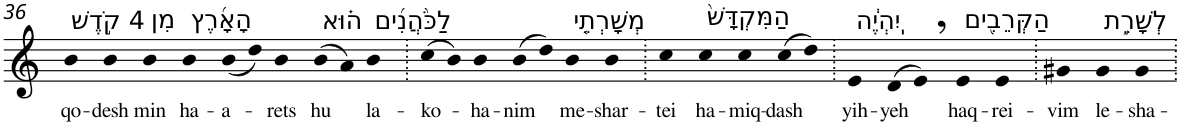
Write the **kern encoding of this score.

**kern	**text
*part1	*part1
*staff1	*staff1
*I"Piano	*
*I'Pno	*
!!LO:PB:g=z
*clefG2	*
*k[]	*
=36	=36
!LO:TX:a:t=4 קֹ֣דֶשׁ	!
!	!LO:LY:b
4b	qo-
!	!LO:LY:b
4b	-desh
!LO:TX:a:t=מִן	!
!	!LO:LY:b
4b	min
!LO:TX:a:t=הָאָ֜רֶץ	!
!	!LO:LY:b
4b	ha-
!	!LO:LY:b
(<8b	-a-
8dd)	.
!	!LO:LY:b
4b	-rets
!LO:TX:a:t=ה֗וּא	!
!	!LO:LY:b
(>8b	hu
8a)	.
!LO:TX:a:t=לַכֹּ֨הֲנִ֜ים	!
!	!LO:LY:b
4b	la-
=37.	=37.
!	!LO:LY:b
(>8cc	-ko-
8b)	.
!	!LO:LY:b
4b	-ha-
!	!LO:LY:b
(>8b	-nim
8dd)	.
!LO:TX:a:t=מְשָׁרְתֵ֤י	!
!	!LO:LY:b
4b	me-
!	!LO:LY:b
4b	-shar-
=38.	=38.
!	!LO:LY:b
4cc	-tei
!LO:TX:a:t=הַמִּקְדָּשׁ֙	!
!	!LO:LY:b
4cc	ha-
!	!LO:LY:b
4cc	-miq-
!	!LO:LY:b
(>8cc	-dash
8dd)	.
=39.	=39.
!LO:TX:a:t=יִֽהְיֶ֔ה	!
!	!LO:LY:b
4e	yih-
!	!LO:LY:b
(>8d	-yeh
8e,)	.
!LO:TX:a:t=הַקְּרֵבִ֖ים	!
!	!LO:LY:b
4e	haq-
!	!LO:LY:b
4e	-rei-
=40.	=40.
!	!LO:LY:b
4g#X	-vim
!LO:TX:a:t=לְשָׁרֵ֣ת	!
!	!LO:LY:b
4g#	le-
!	!LO:LY:b
4g#	-sha-
=.	=.
*-	*-
